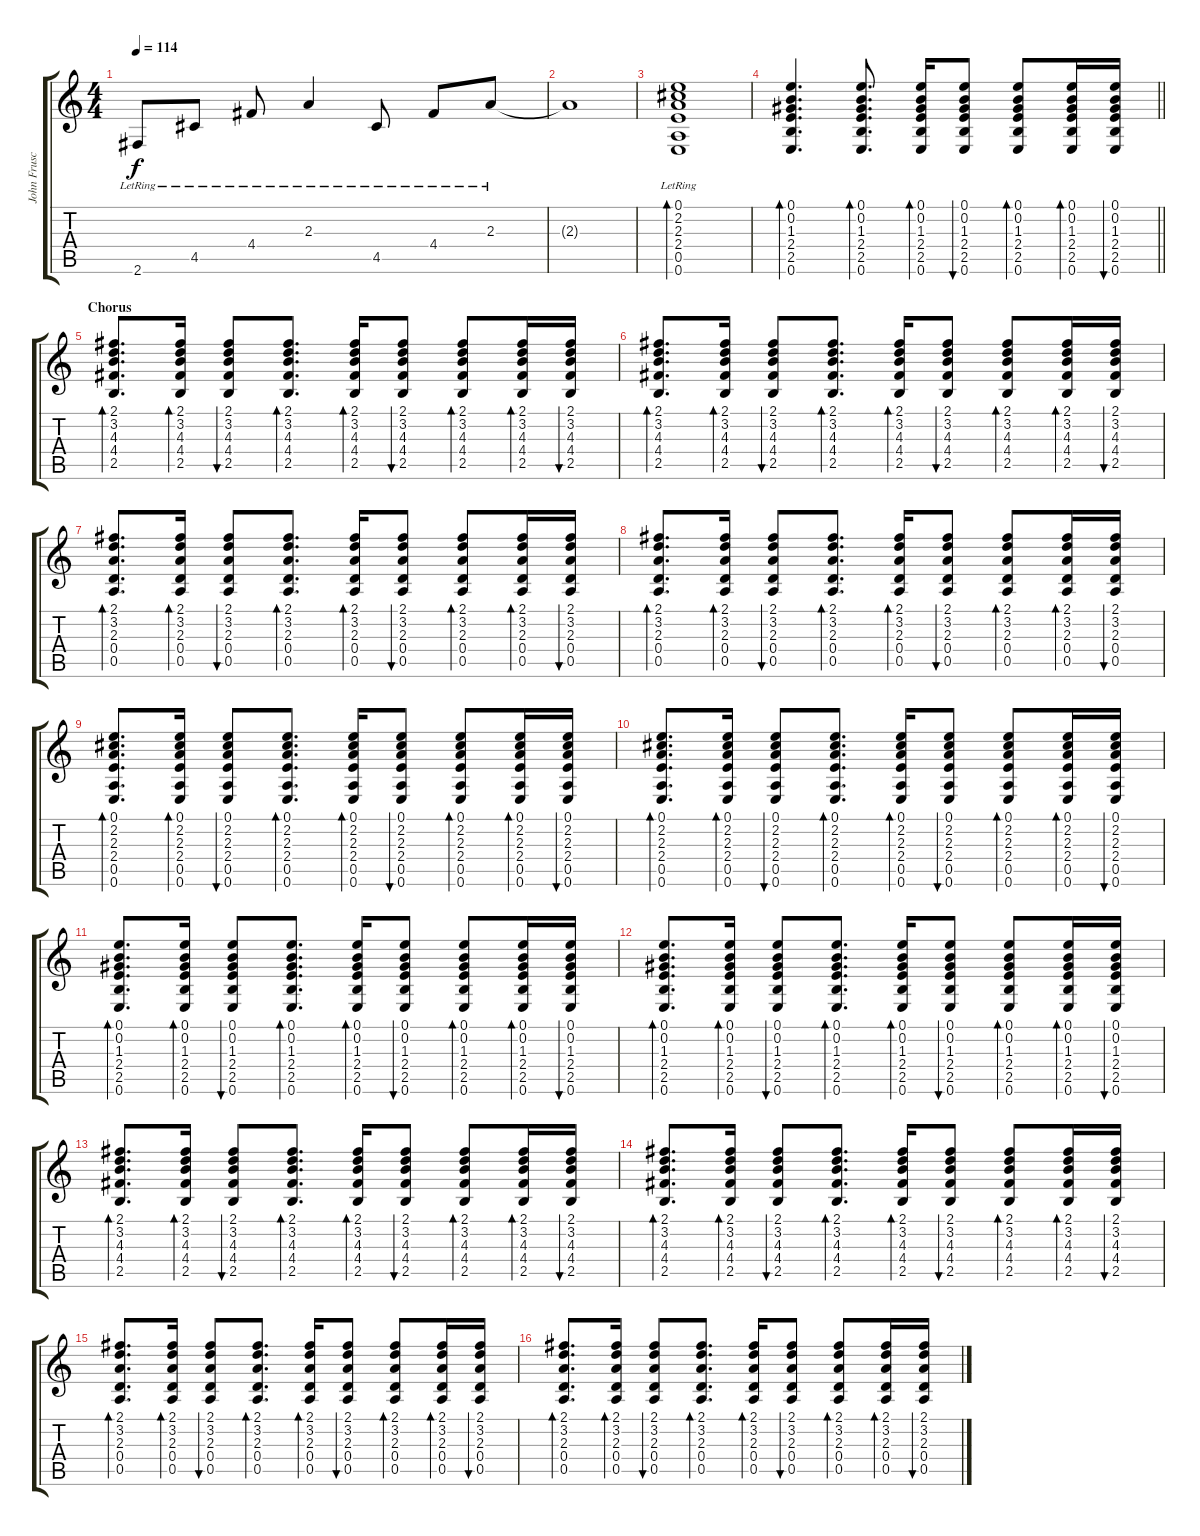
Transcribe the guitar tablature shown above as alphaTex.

\track ("John Frusciante" "John Frusc") {instrument electricguitarclean}
\staff {score tabs}
\tuning (E4 B3 G3 D3 A2 E2) {hide}
\ts (4 4)
\tempo 114
\clef g2
\ks c
2.6{lr}.8{dy f} 4.5{lr}.8 4.4{lr}.8 2.3{lr}.4 4.5{lr}.8 4.4{lr}.8 2.3{lr}.8 |
2.3{t}.1 |
(0.1 2.2{lr} 2.3{lr} 2.4{lr} 0.5{lr} 0.6).1{bd 60} |
\barLineRight lightlight
(0.1 0.2 1.3 2.4 2.5 0.6).4{d bd 120} (0.1 0.2 1.3 2.4 2.5 0.6).8{d bd 60} (0.1 0.2 1.3 2.4 2.5 0.6).16{bd 60} (0.1 0.2 1.3 2.4 2.5 0.6).8{bu 60} (0.1 0.2 1.3 2.4 2.5 0.6).8{bd 60} (0.1 0.2 1.3 2.4 2.5 0.6).16{bd 60} (0.1 0.2 1.3 2.4 2.5 0.6).16{bu 60} |
\section ("" "Chorus")
(2.1 3.2 4.3 4.4 2.5).8{d bd 60} (2.1 3.2 4.3 4.4 2.5).16{bd 60} (2.1 3.2 4.3 4.4 2.5).8{bu 60} (2.1 3.2 4.3 4.4 2.5).8{d bd 60} (2.1 3.2 4.3 4.4 2.5).16{bd 60} (2.1 3.2 4.3 4.4 2.5).8{bu 60} (2.1 3.2 4.3 4.4 2.5).8{bd 60} (2.1 3.2 4.3 4.4 2.5).16{bd 60} (2.1 3.2 4.3 4.4 2.5).16{bu 60} |
(2.1 3.2 4.3 4.4 2.5).8{d bd 60} (2.1 3.2 4.3 4.4 2.5).16{bd 60} (2.1 3.2 4.3 4.4 2.5).8{bu 60} (2.1 3.2 4.3 4.4 2.5).8{d bd 60} (2.1 3.2 4.3 4.4 2.5).16{bd 60} (2.1 3.2 4.3 4.4 2.5).8{bu 60} (2.1 3.2 4.3 4.4 2.5).8{bd 60} (2.1 3.2 4.3 4.4 2.5).16{bd 60} (2.1 3.2 4.3 4.4 2.5).16{bu 60} |
(2.1 3.2 2.3 0.4 0.5).8{d bd 60} (2.1 3.2 2.3 0.4 0.5).16{bd 60} (2.1 3.2 2.3 0.4 0.5).8{bu 60} (2.1 3.2 2.3 0.4 0.5).8{d bd 60} (2.1 3.2 2.3 0.4 0.5).16{bd 60} (2.1 3.2 2.3 0.4 0.5).8{bu 60} (2.1 3.2 2.3 0.4 0.5).8{bd 60} (2.1 3.2 2.3 0.4 0.5).16{bd 60} (2.1 3.2 2.3 0.4 0.5).16{bu 60} |
(2.1 3.2 2.3 0.4 0.5).8{d bd 60} (2.1 3.2 2.3 0.4 0.5).16{bd 60} (2.1 3.2 2.3 0.4 0.5).8{bu 60} (2.1 3.2 2.3 0.4 0.5).8{d bd 60} (2.1 3.2 2.3 0.4 0.5).16{bd 60} (2.1 3.2 2.3 0.4 0.5).8{bu 60} (2.1 3.2 2.3 0.4 0.5).8{bd 60} (2.1 3.2 2.3 0.4 0.5).16{bd 60} (2.1 3.2 2.3 0.4 0.5).16{bu 60} |
(0.1 2.2 2.3 2.4 0.5 0.6).8{d bd 60} (0.1 2.2 2.3 2.4 0.5 0.6).16{bd 60} (0.1 2.2 2.3 2.4 0.5 0.6).8{bu 60} (0.1 2.2 2.3 2.4 0.5 0.6).8{d bd 60} (0.1 2.2 2.3 2.4 0.5 0.6).16{bd 60} (0.1 2.2 2.3 2.4 0.5 0.6).8{bu 60} (0.1 2.2 2.3 2.4 0.5 0.6).8{bd 60} (0.1 2.2 2.3 2.4 0.5 0.6).16{bd 60} (0.1 2.2 2.3 2.4 0.5 0.6).16{bu 60} |
(0.1 2.2 2.3 2.4 0.5 0.6).8{d bd 60} (0.1 2.2 2.3 2.4 0.5 0.6).16{bd 60} (0.1 2.2 2.3 2.4 0.5 0.6).8{bu 60} (0.1 2.2 2.3 2.4 0.5 0.6).8{d bd 60} (0.1 2.2 2.3 2.4 0.5 0.6).16{bd 60} (0.1 2.2 2.3 2.4 0.5 0.6).8{bu 60} (0.1 2.2 2.3 2.4 0.5 0.6).8{bd 60} (0.1 2.2 2.3 2.4 0.5 0.6).16{bd 60} (0.1 2.2 2.3 2.4 0.5 0.6).16{bu 60} |
(0.1 0.2 1.3 2.4 2.5 0.6).8{d bd 60} (0.1 0.2 1.3 2.4 2.5 0.6).16{bd 60} (0.1 0.2 1.3 2.4 2.5 0.6).8{bu 60} (0.1 0.2 1.3 2.4 2.5 0.6).8{d bd 60} (0.1 0.2 1.3 2.4 2.5 0.6).16{bd 60} (0.1 0.2 1.3 2.4 2.5 0.6).8{bu 60} (0.1 0.2 1.3 2.4 2.5 0.6).8{bd 60} (0.1 0.2 1.3 2.4 2.5 0.6).16{bd 60} (0.1 0.2 1.3 2.4 2.5 0.6).16{bu 60} |
(0.1 0.2 1.3 2.4 2.5 0.6).8{d bd 60} (0.1 0.2 1.3 2.4 2.5 0.6).16{bd 60} (0.1 0.2 1.3 2.4 2.5 0.6).8{bu 60} (0.1 0.2 1.3 2.4 2.5 0.6).8{d bd 60} (0.1 0.2 1.3 2.4 2.5 0.6).16{bd 60} (0.1 0.2 1.3 2.4 2.5 0.6).8{bu 60} (0.1 0.2 1.3 2.4 2.5 0.6).8{bd 60} (0.1 0.2 1.3 2.4 2.5 0.6).16{bd 60} (0.1 0.2 1.3 2.4 2.5 0.6).16{bu 60} |
(2.1 3.2 4.3 4.4 2.5).8{d bd 60} (2.1 3.2 4.3 4.4 2.5).16{bd 60} (2.1 3.2 4.3 4.4 2.5).8{bu 60} (2.1 3.2 4.3 4.4 2.5).8{d bd 60} (2.1 3.2 4.3 4.4 2.5).16{bd 60} (2.1 3.2 4.3 4.4 2.5).8{bu 60} (2.1 3.2 4.3 4.4 2.5).8{bd 60} (2.1 3.2 4.3 4.4 2.5).16{bd 60} (2.1 3.2 4.3 4.4 2.5).16{bu 60} |
(2.1 3.2 4.3 4.4 2.5).8{d bd 60} (2.1 3.2 4.3 4.4 2.5).16{bd 60} (2.1 3.2 4.3 4.4 2.5).8{bu 60} (2.1 3.2 4.3 4.4 2.5).8{d bd 60} (2.1 3.2 4.3 4.4 2.5).16{bd 60} (2.1 3.2 4.3 4.4 2.5).8{bu 60} (2.1 3.2 4.3 4.4 2.5).8{bd 60} (2.1 3.2 4.3 4.4 2.5).16{bd 60} (2.1 3.2 4.3 4.4 2.5).16{bu 60} |
(2.1 3.2 2.3 0.4 0.5).8{d bd 60} (2.1 3.2 2.3 0.4 0.5).16{bd 60} (2.1 3.2 2.3 0.4 0.5).8{bu 60} (2.1 3.2 2.3 0.4 0.5).8{d bd 60} (2.1 3.2 2.3 0.4 0.5).16{bd 60} (2.1 3.2 2.3 0.4 0.5).8{bu 60} (2.1 3.2 2.3 0.4 0.5).8{bd 60} (2.1 3.2 2.3 0.4 0.5).16{bd 60} (2.1 3.2 2.3 0.4 0.5).16{bu 60} |
(2.1 3.2 2.3 0.4 0.5).8{d bd 60} (2.1 3.2 2.3 0.4 0.5).16{bd 60} (2.1 3.2 2.3 0.4 0.5).8{bu 60} (2.1 3.2 2.3 0.4 0.5).8{d bd 60} (2.1 3.2 2.3 0.4 0.5).16{bd 60} (2.1 3.2 2.3 0.4 0.5).8{bu 60} (2.1 3.2 2.3 0.4 0.5).8{bd 60} (2.1 3.2 2.3 0.4 0.5).16{bd 60} (2.1 3.2 2.3 0.4 0.5).16{bu 60}
